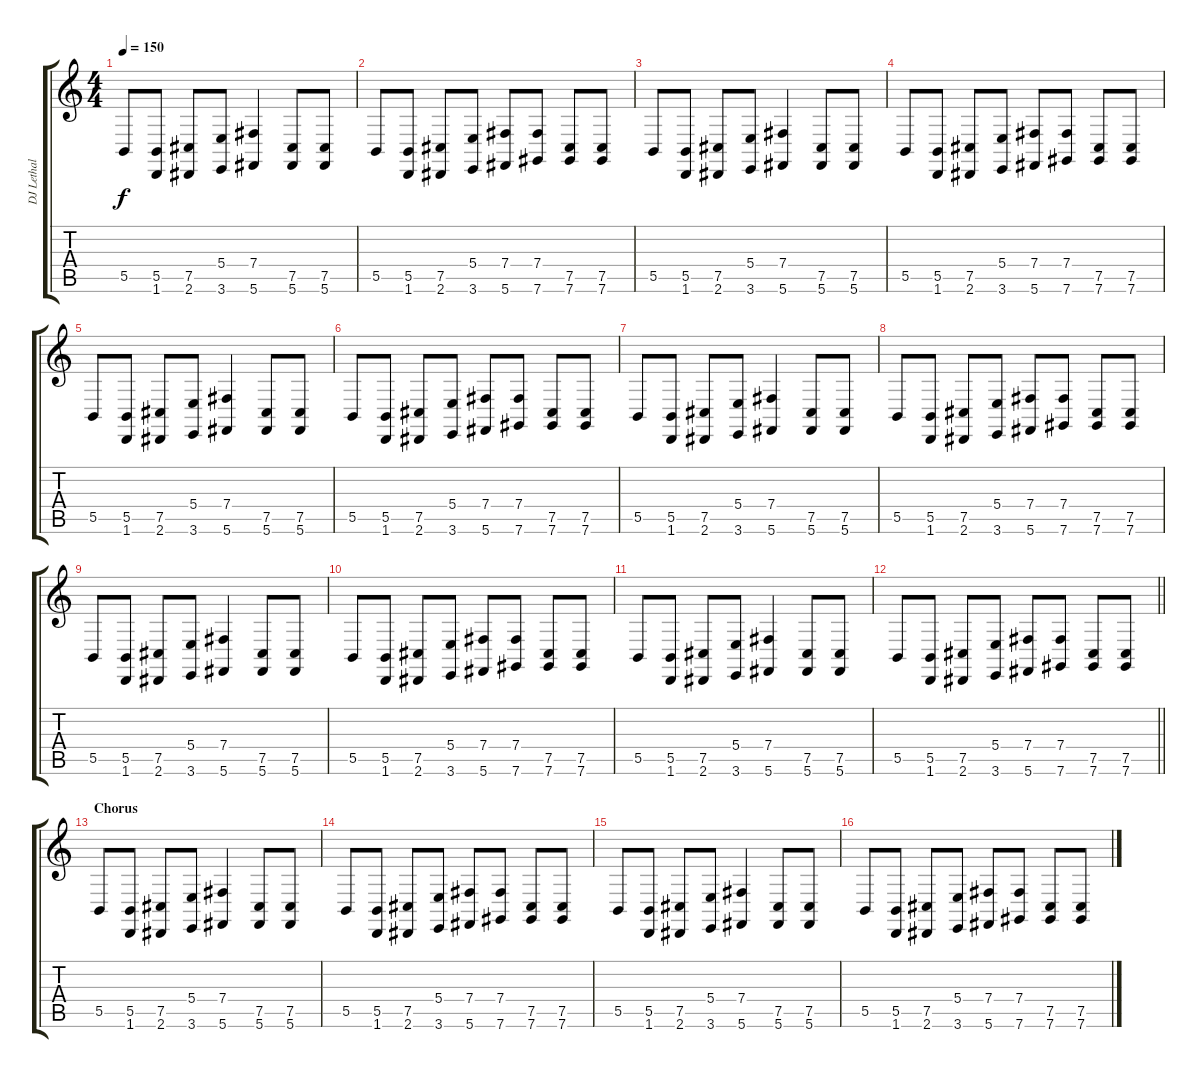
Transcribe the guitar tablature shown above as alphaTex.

\track ("DJ Lethal (Beats)" "DJ Lethal ") {instrument synthdrum}
\staff {score tabs}
\tuning (Db4 Ab3 E3 B2 Gb2 Db2) {hide}
\ts (4 4)
\tempo 150
\clef g2
\ks c
5.5.8{dy f} (5.5 1.6).8 (7.5 2.6).8 (5.4 3.6).8 (7.4 5.6).4 (7.5 5.6).8 (7.5 5.6).8 |
5.5.8 (5.5 1.6).8 (7.5 2.6).8 (5.4 3.6).8 (7.4 5.6).8 (7.4 7.6).8 (7.5 7.6).8 (7.5 7.6).8 |
5.5.8 (5.5 1.6).8 (7.5 2.6).8 (5.4 3.6).8 (7.4 5.6).4 (7.5 5.6).8 (7.5 5.6).8 |
5.5.8 (5.5 1.6).8 (7.5 2.6).8 (5.4 3.6).8 (7.4 5.6).8 (7.4 7.6).8 (7.5 7.6).8 (7.5 7.6).8 |
5.5.8 (5.5 1.6).8 (7.5 2.6).8 (5.4 3.6).8 (7.4 5.6).4 (7.5 5.6).8 (7.5 5.6).8 |
5.5.8 (5.5 1.6).8 (7.5 2.6).8 (5.4 3.6).8 (7.4 5.6).8 (7.4 7.6).8 (7.5 7.6).8 (7.5 7.6).8 |
5.5.8 (5.5 1.6).8 (7.5 2.6).8 (5.4 3.6).8 (7.4 5.6).4 (7.5 5.6).8 (7.5 5.6).8 |
5.5.8 (5.5 1.6).8 (7.5 2.6).8 (5.4 3.6).8 (7.4 5.6).8 (7.4 7.6).8 (7.5 7.6).8 (7.5 7.6).8 |
5.5.8 (5.5 1.6).8 (7.5 2.6).8 (5.4 3.6).8 (7.4 5.6).4 (7.5 5.6).8 (7.5 5.6).8 |
5.5.8 (5.5 1.6).8 (7.5 2.6).8 (5.4 3.6).8 (7.4 5.6).8 (7.4 7.6).8 (7.5 7.6).8 (7.5 7.6).8 |
5.5.8 (5.5 1.6).8 (7.5 2.6).8 (5.4 3.6).8 (7.4 5.6).4 (7.5 5.6).8 (7.5 5.6).8 |
\barLineRight lightlight
5.5.8 (5.5 1.6).8 (7.5 2.6).8 (5.4 3.6).8 (7.4 5.6).8 (7.4 7.6).8 (7.5 7.6).8 (7.5 7.6).8 |
\section ("" "Chorus")
5.5.8 (5.5 1.6).8 (7.5 2.6).8 (5.4 3.6).8 (7.4 5.6).4 (7.5 5.6).8 (7.5 5.6).8 |
5.5.8 (5.5 1.6).8 (7.5 2.6).8 (5.4 3.6).8 (7.4 5.6).8 (7.4 7.6).8 (7.5 7.6).8 (7.5 7.6).8 |
5.5.8 (5.5 1.6).8 (7.5 2.6).8 (5.4 3.6).8 (7.4 5.6).4 (7.5 5.6).8 (7.5 5.6).8 |
5.5.8 (5.5 1.6).8 (7.5 2.6).8 (5.4 3.6).8 (7.4 5.6).8 (7.4 7.6).8 (7.5 7.6).8 (7.5 7.6).8
